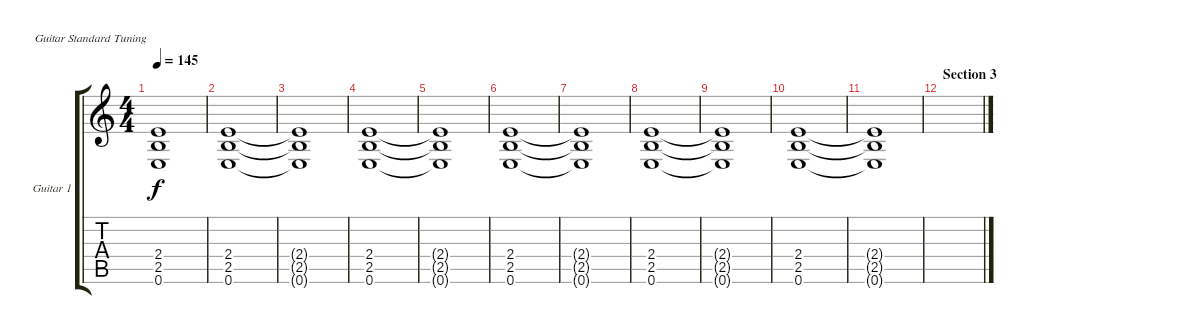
\defaultSystemsLayout 4
\bracketExtendMode groupsimilarinstruments
\firstSystemTrackNameOrientation horizontal
\otherSystemsTrackNameOrientation horizontal
\track ("Guitar 1" "Guitar 1") {instrument distortionguitar}
\staff {score tabs}
\tuning (E4 B3 G3 D3 A2 E2)
\ts (4 4)
\tempo 145
\clef g2
\scale
0.333333
\ks c
(2.5{t} 0.6{t} 2.4{t}).1{dy f} |
\scale
0.333333 (2.5 0.6 2.4).1 |
\scale
0.333333 (2.5{t} 0.6{t} 2.4{t}).1 |
\scale
0.333333 (2.5 0.6 2.4).1 |
\scale
0.333333 (2.5{t} 0.6{t} 2.4{t}).1 |
\scale
0.333333 (2.5 0.6 2.4).1 |
\scale
0.333333 (2.5{t} 0.6{t} 2.4{t}).1 |
\scale
0.333333 (2.5 0.6 2.4).1 |
\scale
0.333333 (2.5{t} 0.6{t} 2.4{t}).1 |
\scale
0.333333 (2.5 0.6 2.4).1 |
\scale
0.333333 (2.5{t} 0.6{t} 2.4{t}).1 |
\section ("" "Section 3")
\scale
0.333333 |
\scale
0.333333 |
\scale
0.333333 |
\scale
0.333333 |
\scale
0.333333
